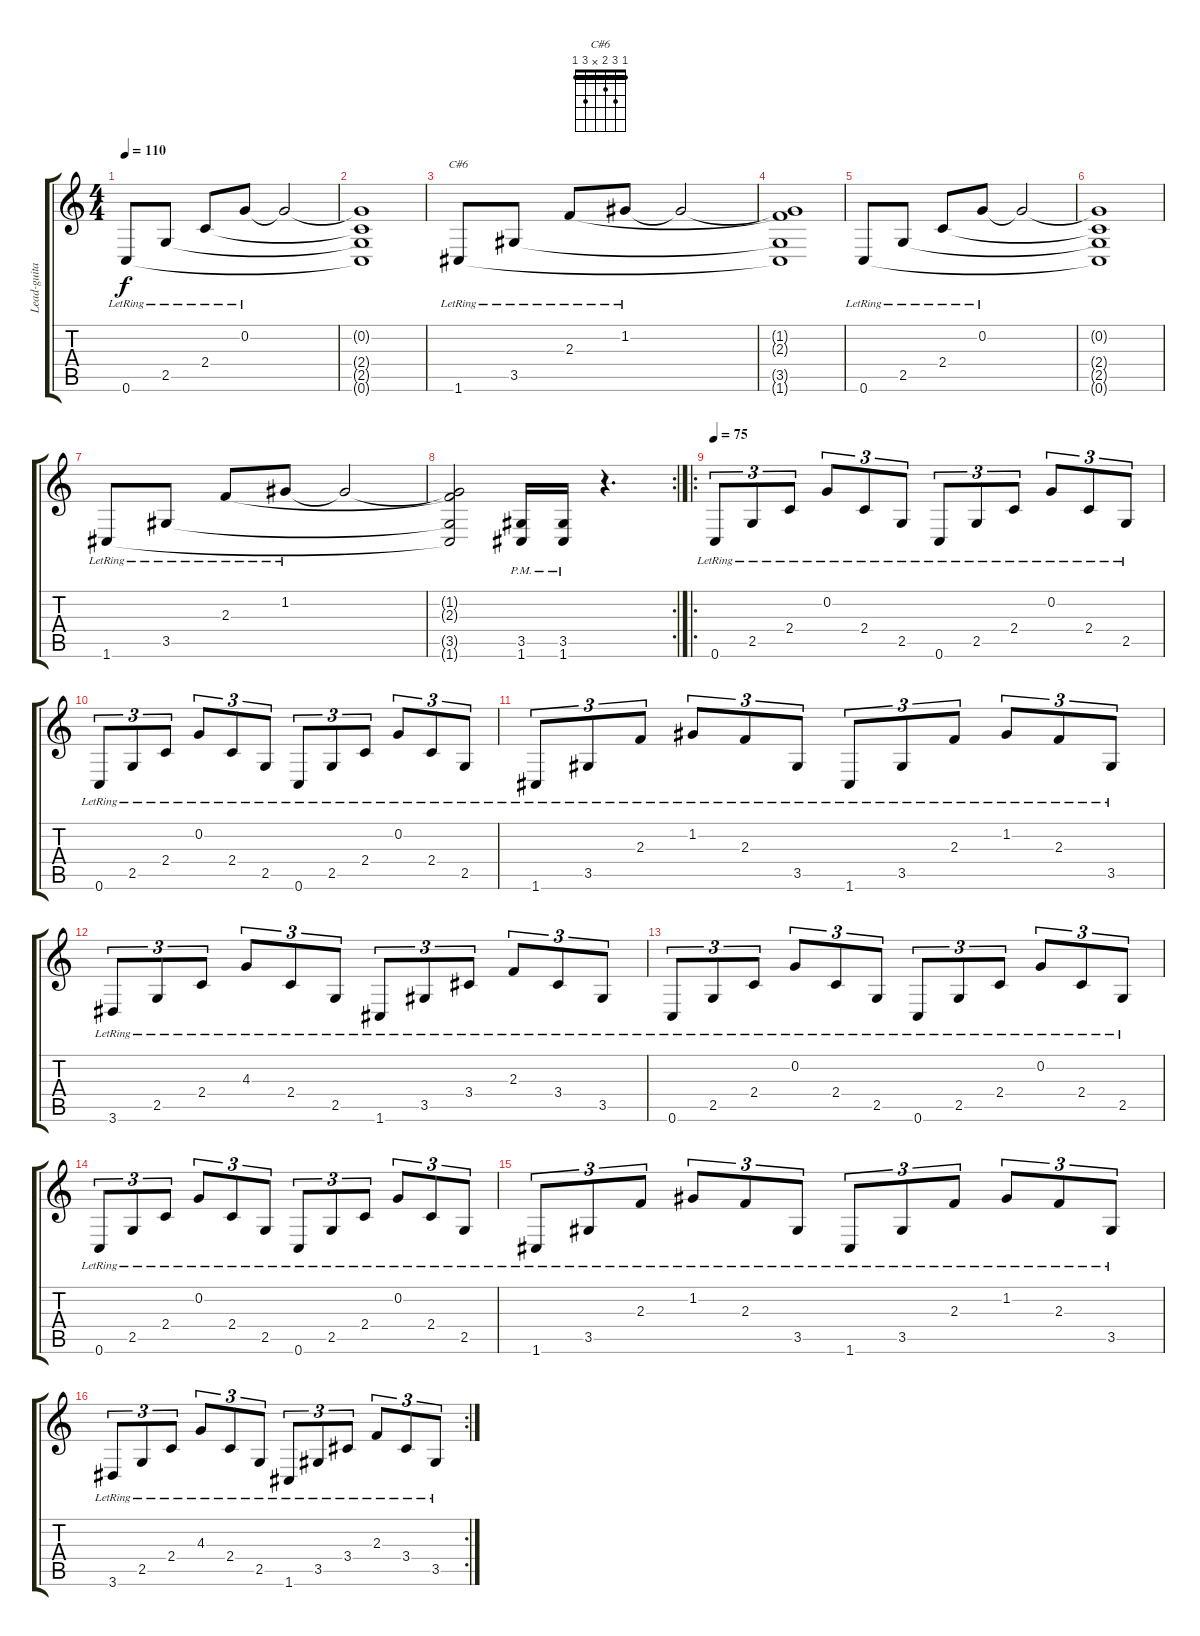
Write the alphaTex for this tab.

\track ("Lead-guitar" "Lead-guita") {instrument distortionguitar}
\staff {score tabs}
\tuning (C4 G3 Eb3 Bb2 F2 C2) {hide}
\chord ("C#6" 1 3 2 x 3 1) {barre 1}
\ts (4 4)
\tempo 110
\clef g2
\ks c
0.6{lr}.8{dy f} 2.5{lr}.8 2.4{lr}.8 0.2{lr}.8 0.2{t}.2 |
(0.2{t} 2.4{t} 2.5{t} 0.6{t}).1 |
1.6{lr}.8{ch "C#6"} 3.5{lr}.8 2.3{lr}.8 1.2{lr}.8 1.2{t}.2 |
(1.2{t} 2.3{t} 3.5{t} 1.6{t}).1 |
0.6{lr}.8 2.5{lr}.8 2.4{lr}.8 0.2{lr}.8 0.2{t}.2 |
(0.2{t} 2.4{t} 2.5{t} 0.6{t}).1 |
1.6{lr}.8 3.5{lr}.8 2.3{lr}.8 1.2{lr}.8 1.2{t}.2 |
\rc 2
(1.2{t} 2.3{t} 3.5{t} 1.6{t}).2 (3.5{pm} 1.6{pm}).16 (3.5{pm} 1.6).16 r.4{d} |
\ro
\tempo 75
0.6{lr}.8{tu (3 2)} 2.5{lr}.8{tu (3 2)} 2.4{lr}.8{tu (3 2)} 0.2{lr}.8{tu (3 2)} 2.4{lr}.8{tu (3 2)} 2.5{lr}.8{tu (3 2)} 0.6{lr}.8{tu (3 2)} 2.5{lr}.8{tu (3 2)} 2.4{lr}.8{tu (3 2)} 0.2{lr}.8{tu (3 2)} 2.4{lr}.8{tu (3 2)} 2.5{lr}.8{tu (3 2)} |
0.6{lr}.8{tu (3 2)} 2.5{lr}.8{tu (3 2)} 2.4{lr}.8{tu (3 2)} 0.2{lr}.8{tu (3 2)} 2.4{lr}.8{tu (3 2)} 2.5{lr}.8{tu (3 2)} 0.6{lr}.8{tu (3 2)} 2.5{lr}.8{tu (3 2)} 2.4{lr}.8{tu (3 2)} 0.2{lr}.8{tu (3 2)} 2.4{lr}.8{tu (3 2)} 2.5{lr}.8{tu (3 2)} |
1.6{lr}.8{tu (3 2)} 3.5{lr}.8{tu (3 2)} 2.3{lr}.8{tu (3 2)} 1.2{lr}.8{tu (3 2)} 2.3{lr}.8{tu (3 2)} 3.5{lr}.8{tu (3 2)} 1.6{lr}.8{tu (3 2)} 3.5{lr}.8{tu (3 2)} 2.3{lr}.8{tu (3 2)} 1.2{lr}.8{tu (3 2)} 2.3{lr}.8{tu (3 2)} 3.5{lr}.8{tu (3 2)} |
3.6{lr}.8{tu (3 2)} 2.5{lr}.8{tu (3 2)} 2.4{lr}.8{tu (3 2)} 4.3{lr}.8{tu (3 2)} 2.4{lr}.8{tu (3 2)} 2.5{lr}.8{tu (3 2)} 1.6{lr}.8{tu (3 2)} 3.5{lr}.8{tu (3 2)} 3.4{lr}.8{tu (3 2)} 2.3{lr}.8{tu (3 2)} 3.4{lr}.8{tu (3 2)} 3.5{lr}.8{tu (3 2)} |
0.6{lr}.8{tu (3 2)} 2.5{lr}.8{tu (3 2)} 2.4{lr}.8{tu (3 2)} 0.2{lr}.8{tu (3 2)} 2.4{lr}.8{tu (3 2)} 2.5{lr}.8{tu (3 2)} 0.6{lr}.8{tu (3 2)} 2.5{lr}.8{tu (3 2)} 2.4{lr}.8{tu (3 2)} 0.2{lr}.8{tu (3 2)} 2.4{lr}.8{tu (3 2)} 2.5{lr}.8{tu (3 2)} |
0.6{lr}.8{tu (3 2)} 2.5{lr}.8{tu (3 2)} 2.4{lr}.8{tu (3 2)} 0.2{lr}.8{tu (3 2)} 2.4{lr}.8{tu (3 2)} 2.5{lr}.8{tu (3 2)} 0.6{lr}.8{tu (3 2)} 2.5{lr}.8{tu (3 2)} 2.4{lr}.8{tu (3 2)} 0.2{lr}.8{tu (3 2)} 2.4{lr}.8{tu (3 2)} 2.5{lr}.8{tu (3 2)} |
1.6{lr}.8{tu (3 2)} 3.5{lr}.8{tu (3 2)} 2.3{lr}.8{tu (3 2)} 1.2{lr}.8{tu (3 2)} 2.3{lr}.8{tu (3 2)} 3.5{lr}.8{tu (3 2)} 1.6{lr}.8{tu (3 2)} 3.5{lr}.8{tu (3 2)} 2.3{lr}.8{tu (3 2)} 1.2{lr}.8{tu (3 2)} 2.3{lr}.8{tu (3 2)} 3.5{lr}.8{tu (3 2)} |
\rc 2
3.6{lr}.8{tu (3 2)} 2.5{lr}.8{tu (3 2)} 2.4{lr}.8{tu (3 2)} 4.3{lr}.8{tu (3 2)} 2.4{lr}.8{tu (3 2)} 2.5{lr}.8{tu (3 2)} 1.6{lr}.8{tu (3 2)} 3.5{lr}.8{tu (3 2)} 3.4{lr}.8{tu (3 2)} 2.3{lr}.8{tu (3 2)} 3.4{lr}.8{tu (3 2)} 3.5{lr}.8{tu (3 2)}
